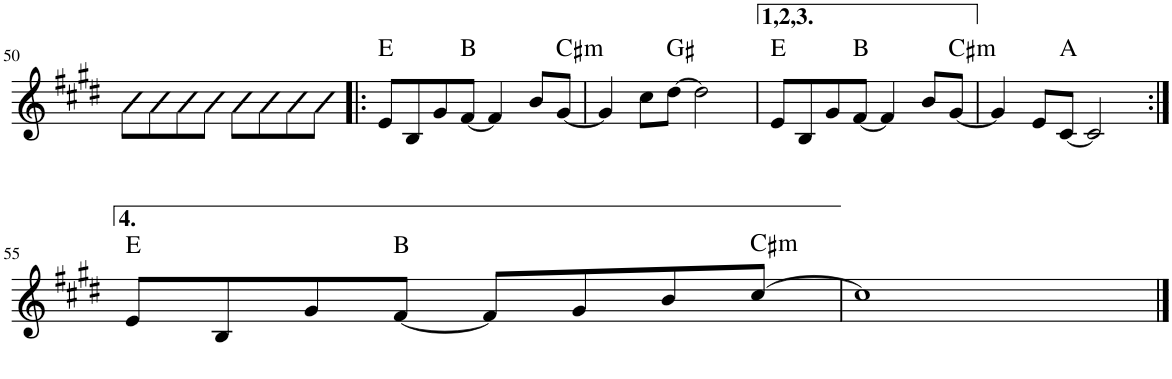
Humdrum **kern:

**kern	**harte
*part1	*part1
*staff1	*
*I"Sine Synthesizer	*
*I'Synth.	*
!!LO:PB:g=z
*clefG2	*
*k[f#c#g#d#]	*
*M4/4	*
=50	=50
8b\L	.
8b\	.
8b\	.
8b\J	.
8b\L	.
8b\	.
8b\	.
8b\J	.
=51!|:	=51!|:
8e/L	E:maj
8B/	.
8g#/	.
[8f#/J	B:maj
4f#/]	.
8b/L	.
!	!LO:H:kt=m
[8g#/J	C#:min
=52	=52
4g#/]	.
8cc#\L	.
[8dd#\J	G#:maj
2dd#\]	.
=53	=53
8e/L	E:maj
8B/	.
8g#/	.
[8f#/J	B:maj
4f#/]	.
8b/L	.
!	!LO:H:kt=m
[8g#/J	C#:min
=54	=54
4g#/]	.
8e/L	.
[8c#/J	A:maj
2c#/]	.
!!LO:LB:g=z
=55:|!	=55:|!
8e/L	E:maj
8B/	.
8g#/	.
[8f#/J	B:maj
8f#/L]	.
8g#/	.
8b/	.
!	!LO:H:kt=m
[8cc#/J	C#:min
=56	=56
1cc#]	.
==	==
*-	*-
